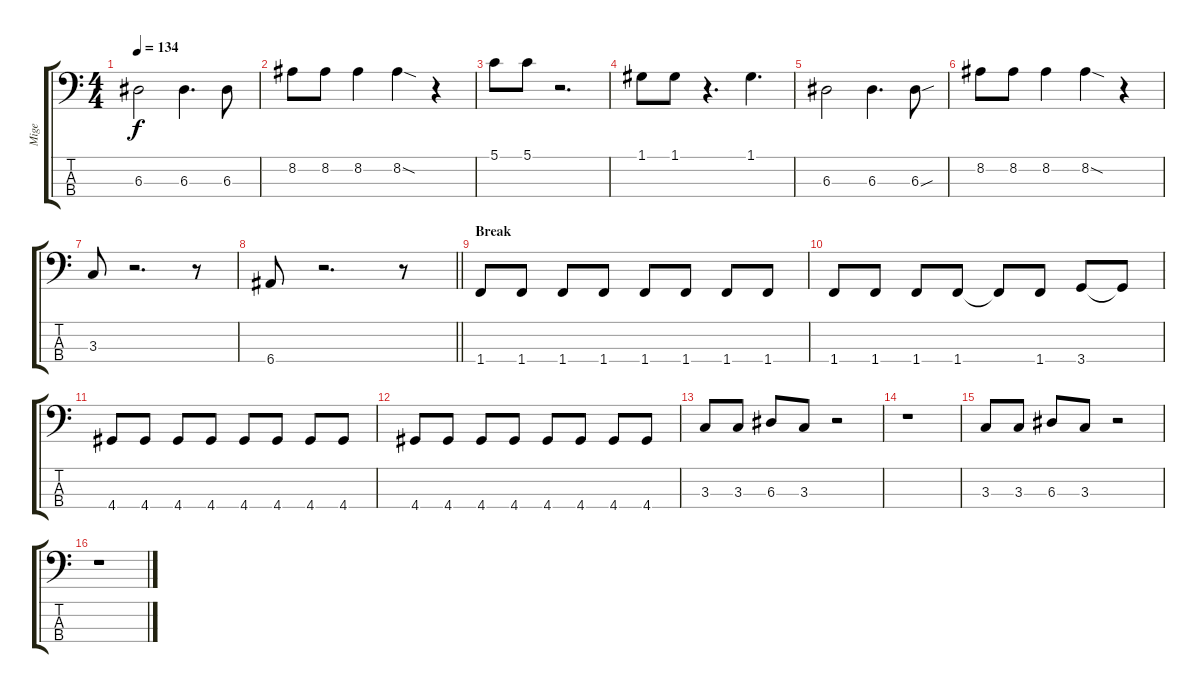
\track ("Mige" "Mige") {instrument electricbassfinger}
\staff {score tabs}
\tuning (G2 D2 A1 E1) {hide}
\ts (4 4)
\tempo 134
\clef f4
\ks c
6.3.2{dy f} 6.3.4{d} 6.3.8 |
8.2.8 8.2.8 8.2.4 8.2{sod}.4 r.4 |
5.1.8 5.1.8 r.2{d} |
1.1.8 1.1.8 r.4{d} 1.1.4{d} |
6.3.2 6.3.4{d} 6.3{sou}.8 |
8.2.8 8.2.8 8.2.4 8.2{sod}.4 r.4 |
3.3.8 r.2{d} r.8 |
\barLineRight lightlight
6.4.8 r.2{d} r.8 |
\section ("" "Break")
1.4.8 1.4.8 1.4.8 1.4.8 1.4.8 1.4.8 1.4.8 1.4.8 |
1.4.8 1.4.8 1.4.8 1.4.8 1.4{t}.8 1.4.8 3.4.8 3.4{t}.8 |
4.4.8 4.4.8 4.4.8 4.4.8 4.4.8 4.4.8 4.4.8 4.4.8 |
4.4.8 4.4.8 4.4.8 4.4.8 4.4.8 4.4.8 4.4.8 4.4.8 |
3.3.8 3.3.8 6.3.8 3.3.8 r.2 |
r.1 |
3.3.8 3.3.8 6.3.8 3.3.8 r.2 |
r.1
